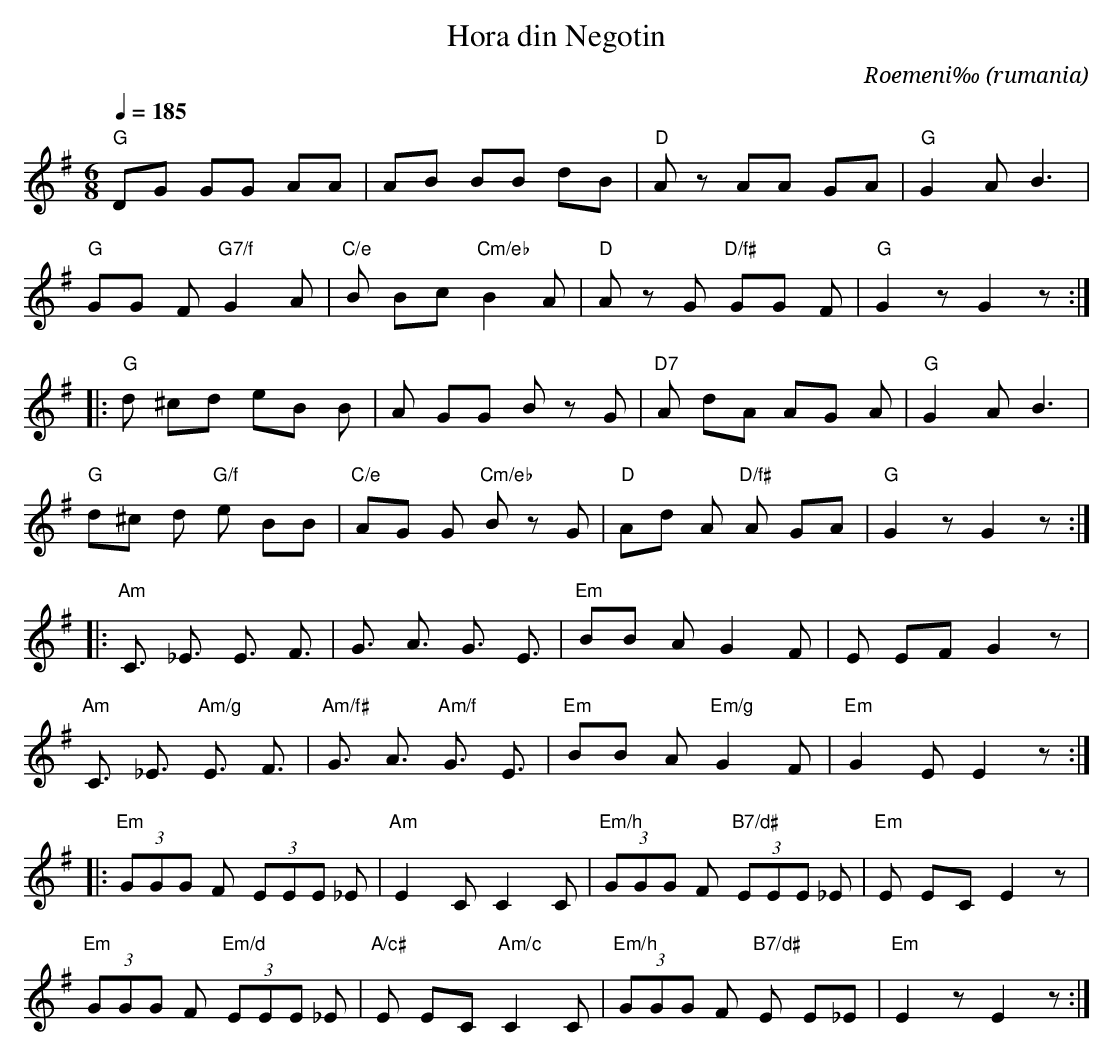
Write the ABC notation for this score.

X:1
T:Hora din Negotin
O:rumania
C:Roemeni‰
M:6/8
L:1/8
Q:1/4=185
K:G
V:1
"G" DG GG AA |AB BB dB |"D" Az AA GA |"G" G2 AB3 |
"G" GG F"G7/f" G2 A|"C/e" B Bc "Cm/eb" B2 A|"D" A zG "D/f#" GG F|"G" G2 zG2 z:| |:
"G" d ^cd eB B|A GG Bz G|"D7" A dA AG A|"G" G2 AB3 |
"G" d^c d"G/f" e BB |"C/e" AG G"Cm/eb" B zG |"D" Ad A"D/f#" A GA |"G" G2 zG2 z:| |:
"Am" C3/2 _E3/2 E3/2 F3/2 |G3/2 A3/2 G3/2 E3/2 |"Em" BB AG2 F|E EF G2 z|
"Am" C3/2 _E3/2 "Am/g" E3/2 F3/2 |"Am/f#" G3/2 A3/2 "Am/f" G3/2 E3/2 |"Em" BB A"Em/g" G2 F|"Em" G2 EE2 z:| |:
"Em"  (3GGG F (3EEE _E|"Am" E2 CC2 C|"Em/h"  (3GGG F"B7/d#"  (3EEE _E|"Em" E EC E2 z|
"Em"  (3GGG F"Em/d"  (3EEE _E|"A/c#" E EC "Am/c" C2 C|"Em/h"  (3GGG F"B7/d#" E E_E |"Em" E2 zE2 z:|
